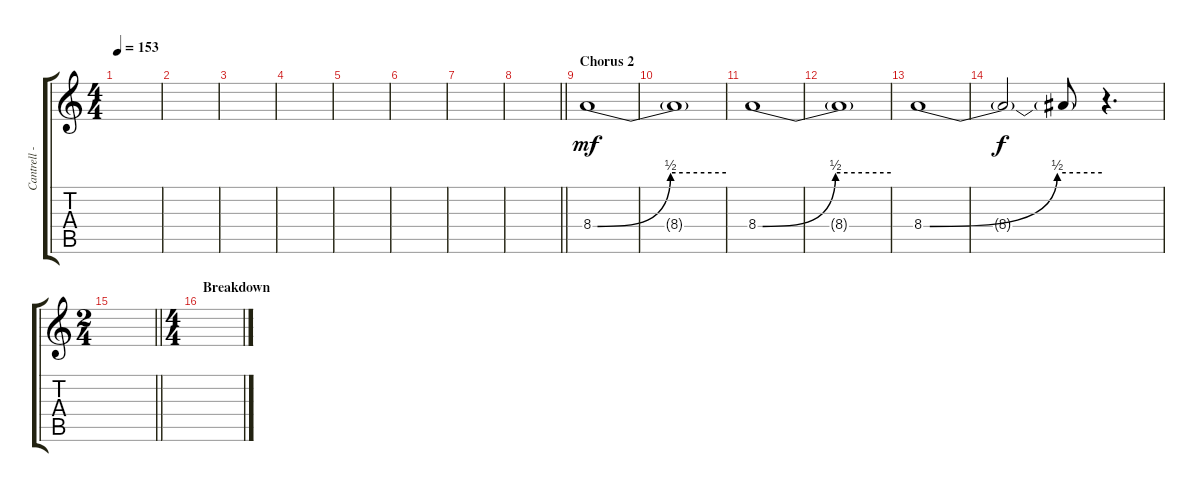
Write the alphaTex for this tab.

\track ("Cantrell - low bend (played live)" "Cantrell -") {instrument overdrivenguitar}
\staff {score tabs}
\tuning (Eb4 Bb3 Gb3 Db3 Ab2 Db2) {hide}
\ts (4 4)
\tempo 153
\clef g2
\ks c
|
|
|
|
|
|
|
\barLineRight lightlight
|
\section ("" "Chorus 2")
8.4{be (custom 0 0 2 0 35 2 60 2)}.1{dy mf} |
8.4{t}.1 |
8.4{be (custom 0 0 2 0 35 2 60 2)}.1 |
8.4{t}.1 |
8.4{be (custom 0 0 2 0 45 2 60 2)}.1 |
8.4{t}.2{dy f} 8.4{t}.8 r.4{d} |
\ts (2 4)
\barLineRight lightlight
|
\ts (4 4)
\section ("" "Breakdown")
